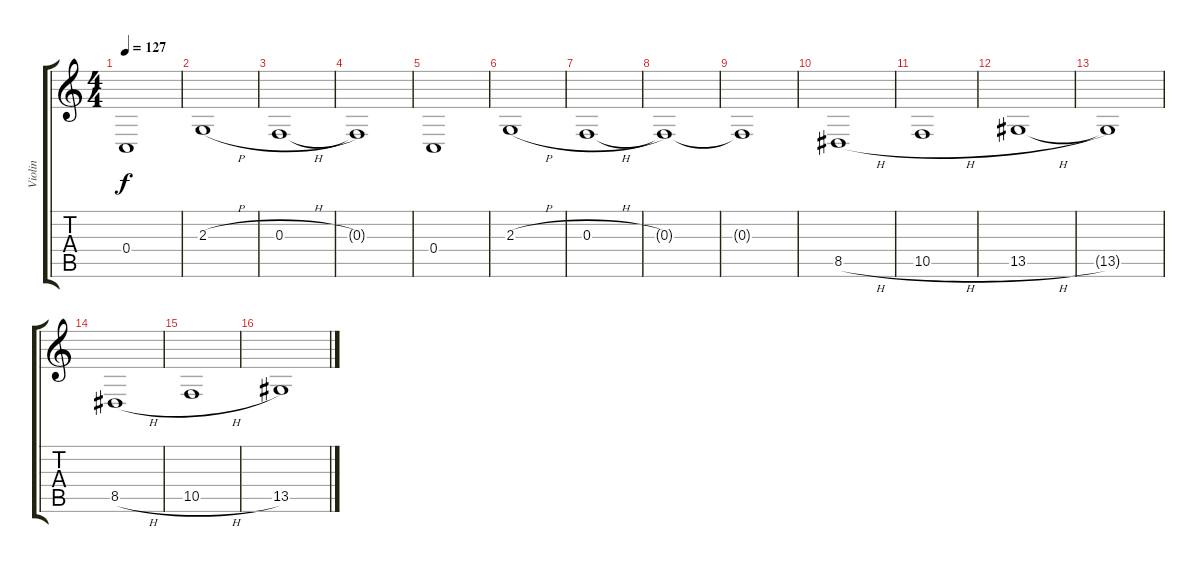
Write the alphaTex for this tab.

\track ("Violin" "Violin") {instrument violin}
\staff {score tabs}
\tuning (D4 A3 F3 C3 G2 C2) {hide}
\ts (4 4)
\tempo 127
\clef g2
\ks c
0.4.1{dy f} |
2.3{h}.1 |
0.3{h}.1 |
0.3{t}.1 |
0.4.1 |
2.3{h}.1 |
0.3{h}.1 |
0.3{t}.1 |
0.3{t}.1 |
8.5{h}.1{volume 13} |
10.5{h}.1 |
13.5{h}.1 |
13.5{t}.1 |
8.5{h}.1 |
10.5{h}.1 |
13.5{h}.1
